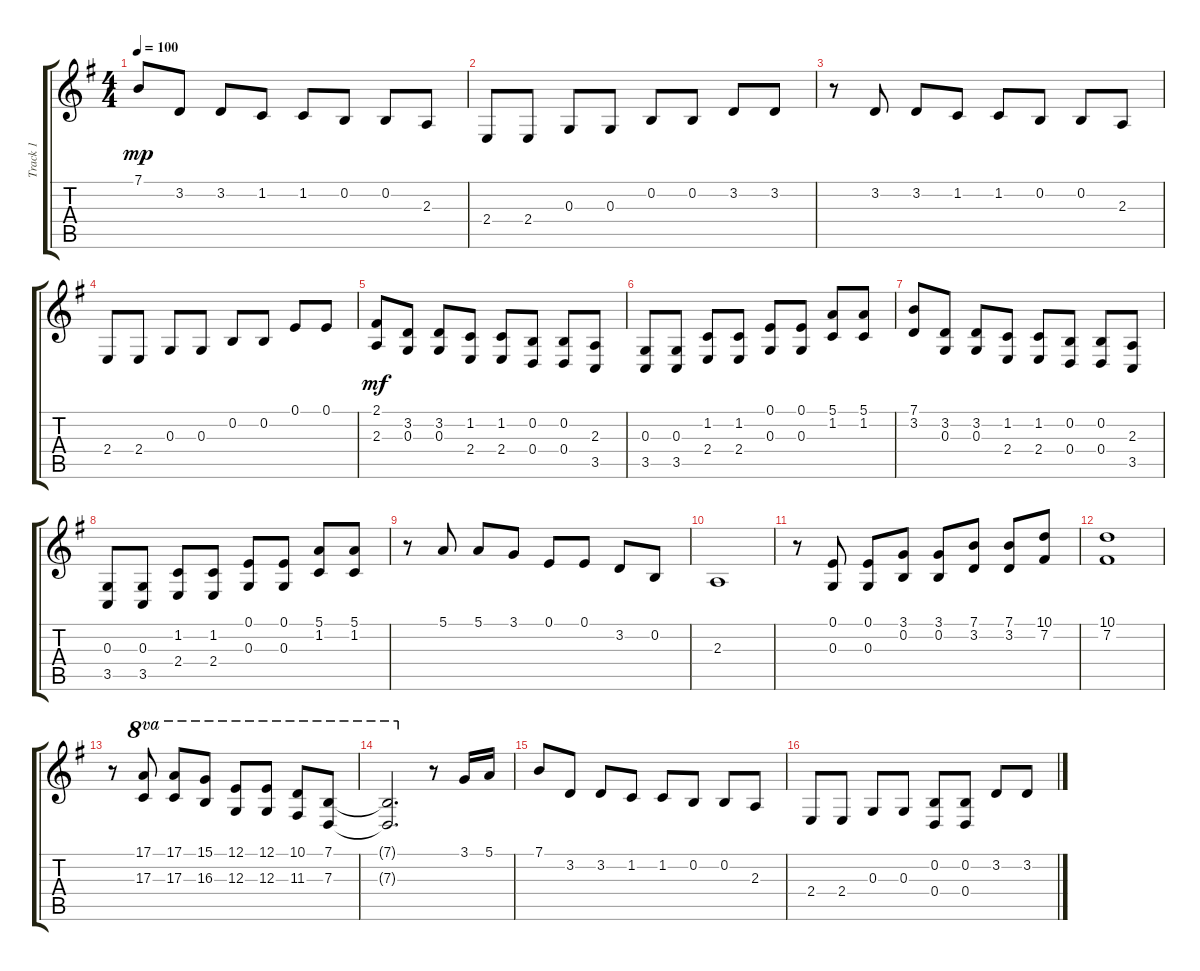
\track ("Track 1" "Track 1") {instrument brightacousticpiano}
\staff {score tabs}
\tuning (E4 B3 G3 D3 A2 E2) {hide}
\ts (4 4)
\tempo 100
\clef g2
\ks g
7.1.8{dy mp} 3.2.8 3.2.8 1.2.8 1.2.8 0.2.8 0.2.8 2.3.8 |
2.4.8 2.4.8 0.3.8 0.3.8 0.2.8 0.2.8 3.2.8 3.2.8 |
r.8 3.2.8 3.2.8 1.2.8 1.2.8 0.2.8 0.2.8 2.3.8 |
2.4.8 2.4.8 0.3.8 0.3.8 0.2.8 0.2.8 0.1.8 0.1.8 |
(2.1 2.3).8{dy mf} (3.2 0.3).8 (3.2 0.3).8 (1.2 2.4).8 (1.2 2.4).8 (0.2 0.4).8 (0.2 0.4).8 (2.3 3.5).8 |
(0.3 3.5).8 (0.3 3.5).8 (1.2 2.4).8 (1.2 2.4).8 (0.1 0.3).8 (0.1 0.3).8 (5.1 1.2).8 (5.1 1.2).8 |
(7.1 3.2).8 (3.2 0.3).8 (3.2 0.3).8 (1.2 2.4).8 (1.2 2.4).8 (0.2 0.4).8 (0.2 0.4).8 (2.3 3.5).8 |
(0.3 3.5).8 (0.3 3.5).8 (1.2 2.4).8 (1.2 2.4).8 (0.1 0.3).8 (0.1 0.3).8 (5.1 1.2).8 (5.1 1.2).8 |
r.8 5.1.8 5.1.8 3.1.8 0.1.8 0.1.8 3.2.8 0.2.8 |
2.3.1 |
r.8 (0.1 0.3).8 (0.1 0.3).8 (3.1 0.2).8 (3.1 0.2).8 (7.1 3.2).8 (7.1 3.2).8 (10.1 7.2).8 |
(10.1 7.2).1 |
r.8 (17.1 17.3).8{ot 8va} (17.1 17.3).8{ot 8va} (15.1 16.3).8{ot 8va} (12.1 12.3).8{ot 8va} (12.1 12.3).8{ot 8va} (10.1 11.3).8{ot 8va} (7.1 7.3).8{ot 8va} |
(7.1{t} 7.3{t}).2{d ot 8va} r.8 3.1.16 5.1.16 |
7.1.8 3.2.8 3.2.8 1.2.8 1.2.8 0.2.8 0.2.8 2.3.8 |
2.4.8 2.4.8 0.3.8 0.3.8 (0.2 0.4).8 (0.2 0.4).8 3.2.8 3.2.8
